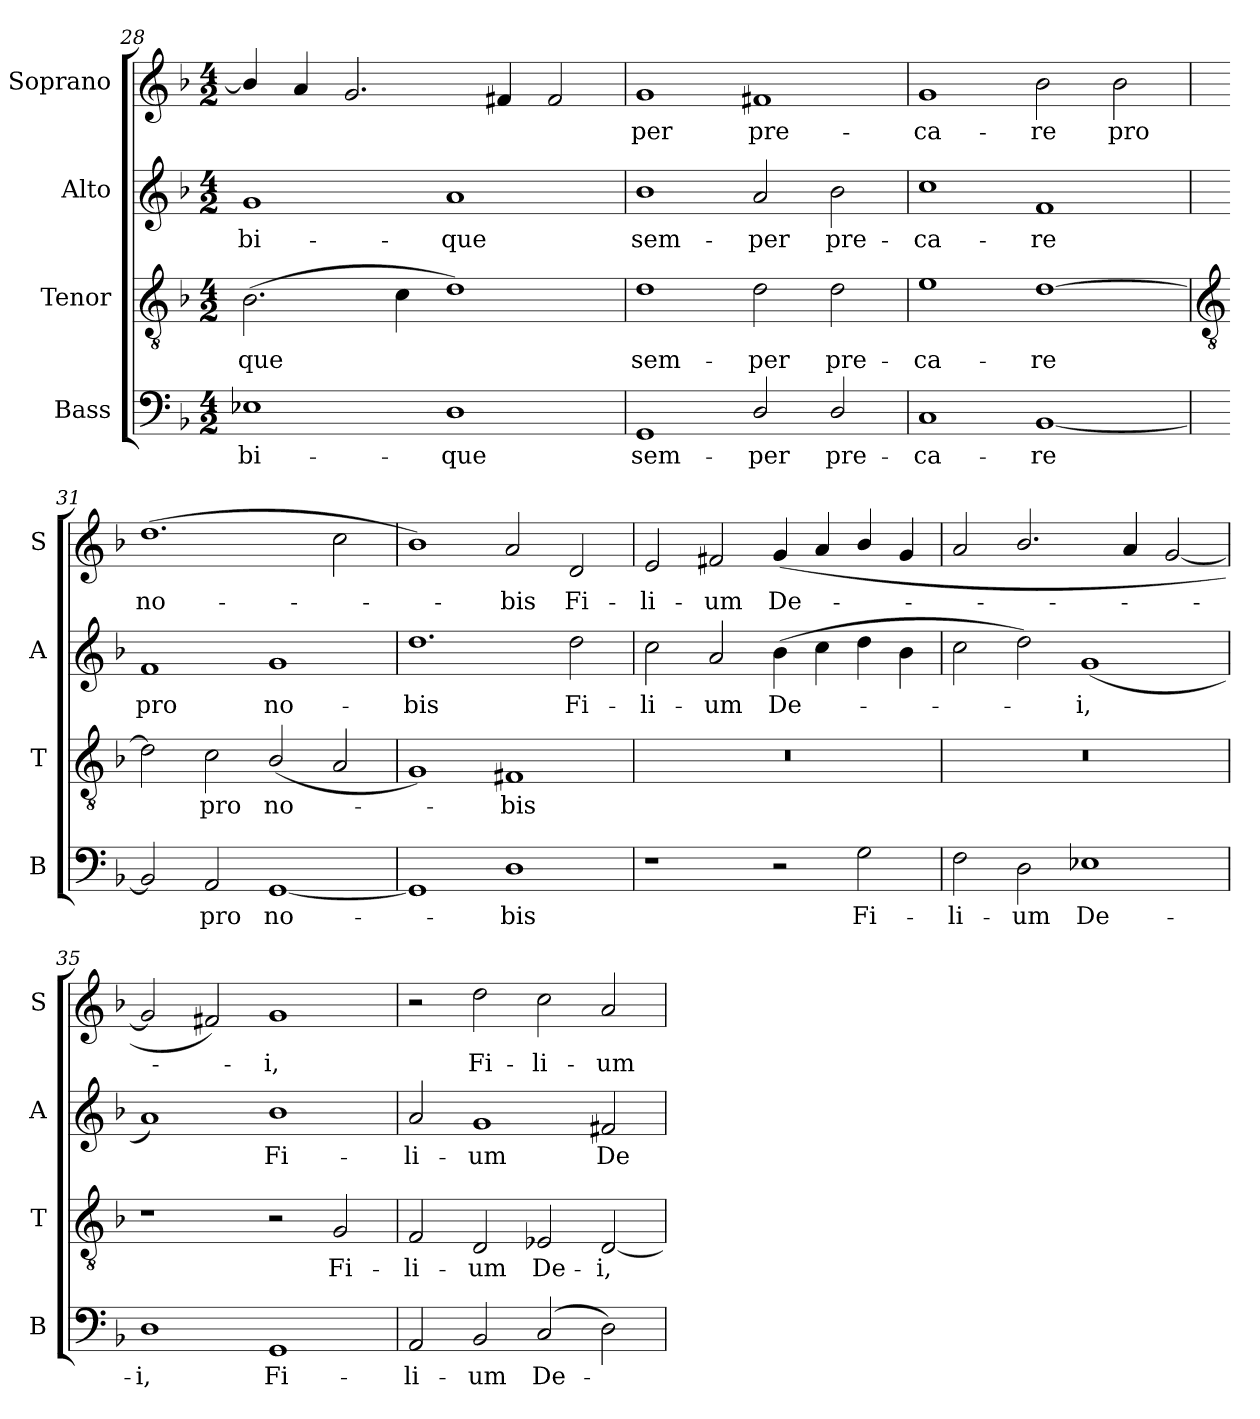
**kern	**text	**kern	**text	**kern	**text	**kern	**text
*part4	*part4	*part3	*part3	*part2	*part2	*part1	*part1
*staff4	*staff4	*staff3	*staff3	*staff2	*staff2	*staff1	*staff1
*I"Bass	*	*I"Tenor	*	*I"Alto	*	*I"Soprano	*
*I'B	*	*I'T	*	*I'A	*	*I'S	*
*clefF4	*	*clefGv2	*	*clefG2	*	*clefG2	*
*k[b-]	*	*k[b-]	*	*k[b-]	*	*k[b-]	*
*F:	*	*F:	*	*F:	*	*F:	*
*M4/2	*	*M4/2	*	*M4/2	*	*M4/2	*
=28	=28	=28	=28	=28	=28	=28	=28
!	!LO:LY:b	!	!LO:LY:b	!	!LO:LY:b	!	!
1E-X	-bi-	(>2.B-	-que	1g	-bi-	4b-/]	.
.	.	.	.	.	.	4a	.
.	.	.	.	.	.	2.g	.
.	.	4c	.	.	.	.	.
!	!LO:LY:b	!	!	!	!LO:LY:b	!	!
1D	-que	1d)	.	1a	-que	.	.
.	.	.	.	.	.	4f#X	.
.	.	.	.	.	.	2f#	.
=29	=29	=29	=29	=29	=29	=29	=29
!	!LO:LY:b	!	!LO:LY:b	!	!LO:LY:b	!	!LO:LY:b
1GG	sem-	1d	sem-	1b-	sem-	1g	per
!	!LO:LY:b	!	!LO:LY:b	!	!LO:LY:b	!	!LO:LY:b
2D/	-per	2d	-per	2a	-per	1f#X	pre-
!	!LO:LY:b	!	!LO:LY:b	!	!LO:LY:b	!	!
2D/	pre-	2d	pre-	2b-	pre-	.	.
=30	=30	=30	=30	=30	=30	=30	=30
!	!LO:LY:b	!	!LO:LY:b	!	!LO:LY:b	!	!LO:LY:b
1C	-ca-	1e	-ca-	1cc	-ca-	1g	-ca-
!	!LO:LY:b	!	!LO:LY:b	!	!LO:LY:b	!	!LO:LY:b
[1BB-	-re	[1d	-re	1f	-re	2b-	-re
!	!	!	!	!	!	!	!LO:LY:b
.	.	.	.	.	.	2b-	pro
!!LO:LB:g=z
=31	=31	=31	=31	=31	=31	=31	=31
*	*	*clefGv2	*	*	*	*	*
!	!	!	!	!	!LO:LY:b	!	!LO:LY:b
2BB-]	.	2d]	.	1f	pro	(>1.dd	no-
!	!LO:LY:b	!	!LO:LY:b	!	!	!	!
2AA	pro	2c	pro	.	.	.	.
!	!LO:LY:b	!	!LO:LY:b	!	!LO:LY:b	!	!
[1GG	no-	(<2B-/	no-	1g	no-	.	.
.	.	2A	.	.	.	2cc	.
=32	=32	=32	=32	=32	=32	=32	=32
!	!	!	!	!	!LO:LY:b	!	!
1GG]	.	1G)	.	1.dd	-bis	1b-)	.
!	!LO:LY:b	!	!LO:LY:b	!	!	!	!LO:LY:b
1D	bis	1F#X	bis	.	.	2a	bis
!	!	!	!	!	!LO:LY:b	!	!LO:LY:b
.	.	.	.	2dd	Fi-	2d	Fi-
=33	=33	=33	=33	=33	=33	=33	=33
!	!	!	!	!	!LO:LY:b	!	!LO:LY:b
1r	.	0r	.	2cc	-li-	2e	-li-
!	!	!	!	!	!LO:LY:b	!	!LO:LY:b
.	.	.	.	2a	-um	2f#X	-um
!	!	!	!	!	!LO:LY:b	!	!LO:LY:b
2r	.	.	.	(>4b-	De-	(<4g	De-
.	.	.	.	4cc	.	4a	.
!	!LO:LY:b	!	!	!	!	!	!
2G	Fi-	.	.	4dd	.	4b-/	.
.	.	.	.	4b-	.	4g	.
=34	=34	=34	=34	=34	=34	=34	=34
!	!LO:LY:b	!	!	!	!	!	!
2F	-li-	0r	.	2cc	.	2a	.
!	!LO:LY:b	!	!	!	!	!	!
2D	-um	.	.	2dd)	.	2.b-/	.
!	!LO:LY:b	!	!	!	!LO:LY:b	!	!
1E-X	De-	.	.	(<1g	i,	.	.
.	.	.	.	.	.	4a	.
.	.	.	.	.	.	[2g	.
=35	=35	=35	=35	=35	=35	=35	=35
!	!LO:LY:b	!	!	!	!	!	!
1D	-i,	1r	.	1a)	.	2g]	.
.	.	.	.	.	.	2f#X)	.
!	!LO:LY:b	!	!	!	!LO:LY:b	!	!LO:LY:b
1GG	Fi-	2r	.	1b-	Fi-	1g	i,
!	!	!	!LO:LY:b	!	!	!	!
.	.	2G	Fi-	.	.	.	.
=36	=36	=36	=36	=36	=36	=36	=36
!	!LO:LY:b	!	!LO:LY:b	!	!LO:LY:b	!	!
2AA	-li-	2F	-li-	2a	-li-	2r	.
!	!LO:LY:b	!	!LO:LY:b	!	!LO:LY:b	!	!LO:LY:b
2BB-	-um	2D	-um	1g	-um	2dd	Fi-
!	!LO:LY:b	!	!LO:LY:b	!	!	!	!LO:LY:b
(<2C	De-	2E-X	De-	.	.	2cc	-li-
!	!	!	!LO:LY:b	!	!LO:LY:b	!	!LO:LY:b
2D)	.	[2D	-i,	2f#X	De-	2a	-um
=	=	=	=	=	=	=	=
*-	*-	*-	*-	*-	*-	*-	*-
